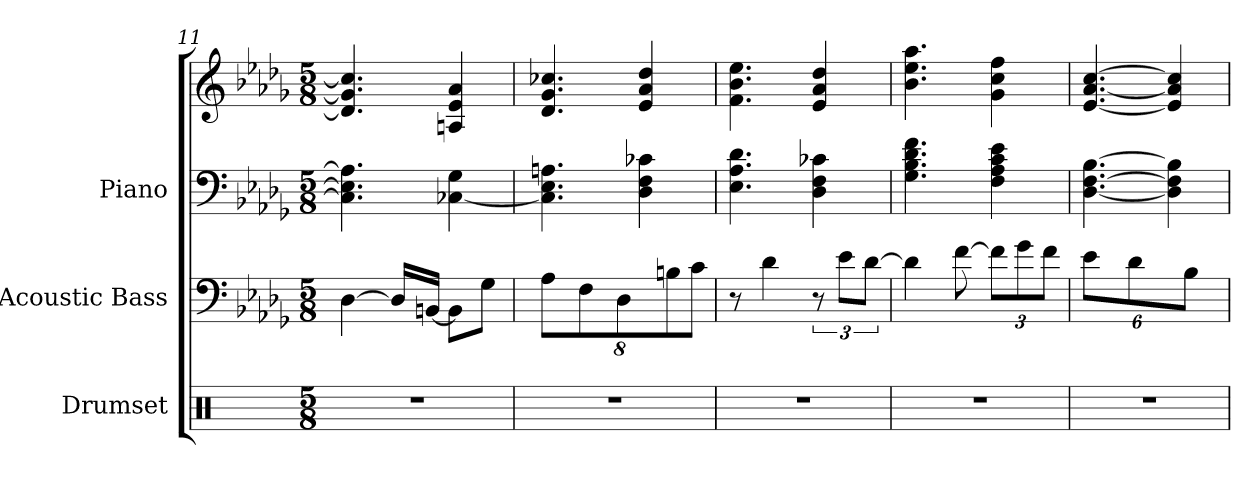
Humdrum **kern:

**kern	**kern	**kern	**kern
*part3	*part2	*part1	*part1
*staff4	*staff3	*staff2	*staff1
*I"Drumset	*I"Acoustic Bass	*I"Piano	*
*I'D. Set	*I'Bass	*I'Pno.	*
!!LO:LB:g=z
*clefX	*clefF4	*clefF4	*clefG2
*	*ITrd7c12	*	*
*k[]	*k[b-e-a-d-g-]	*k[b-e-a-d-g-]	*k[b-e-a-d-g-]
*M5/8	*M5/8	*M5/8	*M5/8
=11	=11	=11	=11
8%5r	[4DD-\	4.C-\] 4.E-\] 4.A\]	4.d-/] 4.g-/] 4.cc-/]
.	16DD-/LL]	.	.
.	[16BBBn/JJ	.	.
.	8BBB\L]	[4C-X\ 4G-\	4An/ 4e-/ 4a-/
.	8GG-\J	.	.
=12	=12	=12	=12
*	*Xbrackettup	*	*
8%5r	32%5AA-\L	4.C-\] 4.E-\ 4.An\	4.d-/ 4.g-/ 4.cc-X/
.	32%5FF\	.	.
.	32%5DD-\	.	.
.	.	4D-\ 4F\ 4c-X\	4e-/ 4a-/ 4dd-/
.	64%5BBn\L	.	.
.	64%5C\JJ	.	.
!!LO:PB:g=z
=13	=13	=13	=13
8%5r	8r	4.E-\ 4.A-\ 4.d-\	4.f\ 4.b-\ 4.ee-\
.	4D-\	.	.
*	*brackettup	*	*
.	12r	4D-\ 4F\ 4c-X\	4e-/ 4a-/ 4dd-/
.	12E-\L	.	.
.	[12D-\J	.	.
=14	=14	=14	=14
8%5r	4D-\]	4.G-\ 4.B-\ 4.d-\ 4.f\	4.b-\ 4.ee-\ 4.aa-\
.	[8F\	.	.
*	*Xbrackettup	*	*
.	12F\L]	4F\ 4A-\ 4c\ 4e-\	4g-\ 4cc\ 4ff\
.	12G-\	.	.
.	12F\J	.	.
!!LO:LB:g=z
=15	=15	=15	=15
8%5r	24%5E-\L	[4.D-\ [4.F\ [4.B-\	[4.e-/ [4.a-/ [4.cc/
.	24%5D-\	.	.
.	.	4D-\] 4F\] 4B-\]	4e-/] 4a-/] 4cc/]
.	24%5BB-\J	.	.
=	=	=	=
*-	*-	*-	*-
